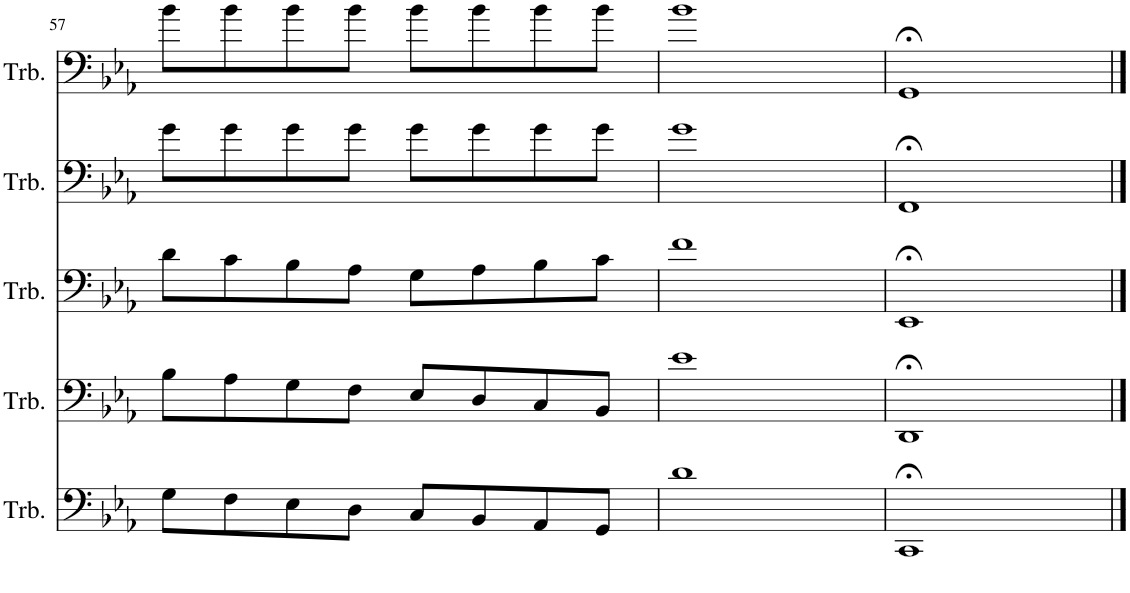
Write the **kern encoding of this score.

**kern	**kern	**kern	**kern	**kern
*part5	*part4	*part3	*part2	*part1
*staff5	*staff4	*staff3	*staff2	*staff1
*I"Trombone	*I"Trombone	*I"Trombone	*I"Trombone	*I"Trombone
*I'Trb.	*I'Trb.	*I'Trb.	*I'Trb.	*I'Trb.
!!LO:PB:g=z
*clefF4	*clefF4	*clefF4	*clefF4	*clefF4
*k[b-e-a-]	*k[b-e-a-]	*k[b-e-a-]	*k[b-e-a-]	*k[b-e-a-]
*M4/4	*M4/4	*M4/4	*M4/4	*M4/4
=57	=57	=57	=57	=57
8G\L	8B-\L	8d\L	8g\L	8b-\L
8F\	8A-\	8c\	8g\	8b-\
8E-\	8G\	8B-\	8g\	8b-\
8D\J	8F\J	8A-\J	8g\J	8b-\J
8C/L	8E-/L	8G\L	8g\L	8b-\L
8BB-/	8D/	8A-\	8g\	8b-\
8AA-/	8C/	8B-\	8g\	8b-\
8GG/J	8BB-/J	8c\J	8g\J	8b-\J
=58	=58	=58	=58	=58
1d	1e-	1f	1g	1b-
=59	=59	=59	=59	=59
1CC;<	1DD;<	1EE-;<	1FF;<	1GG;<
==	==	==	==	==
*-	*-	*-	*-	*-
